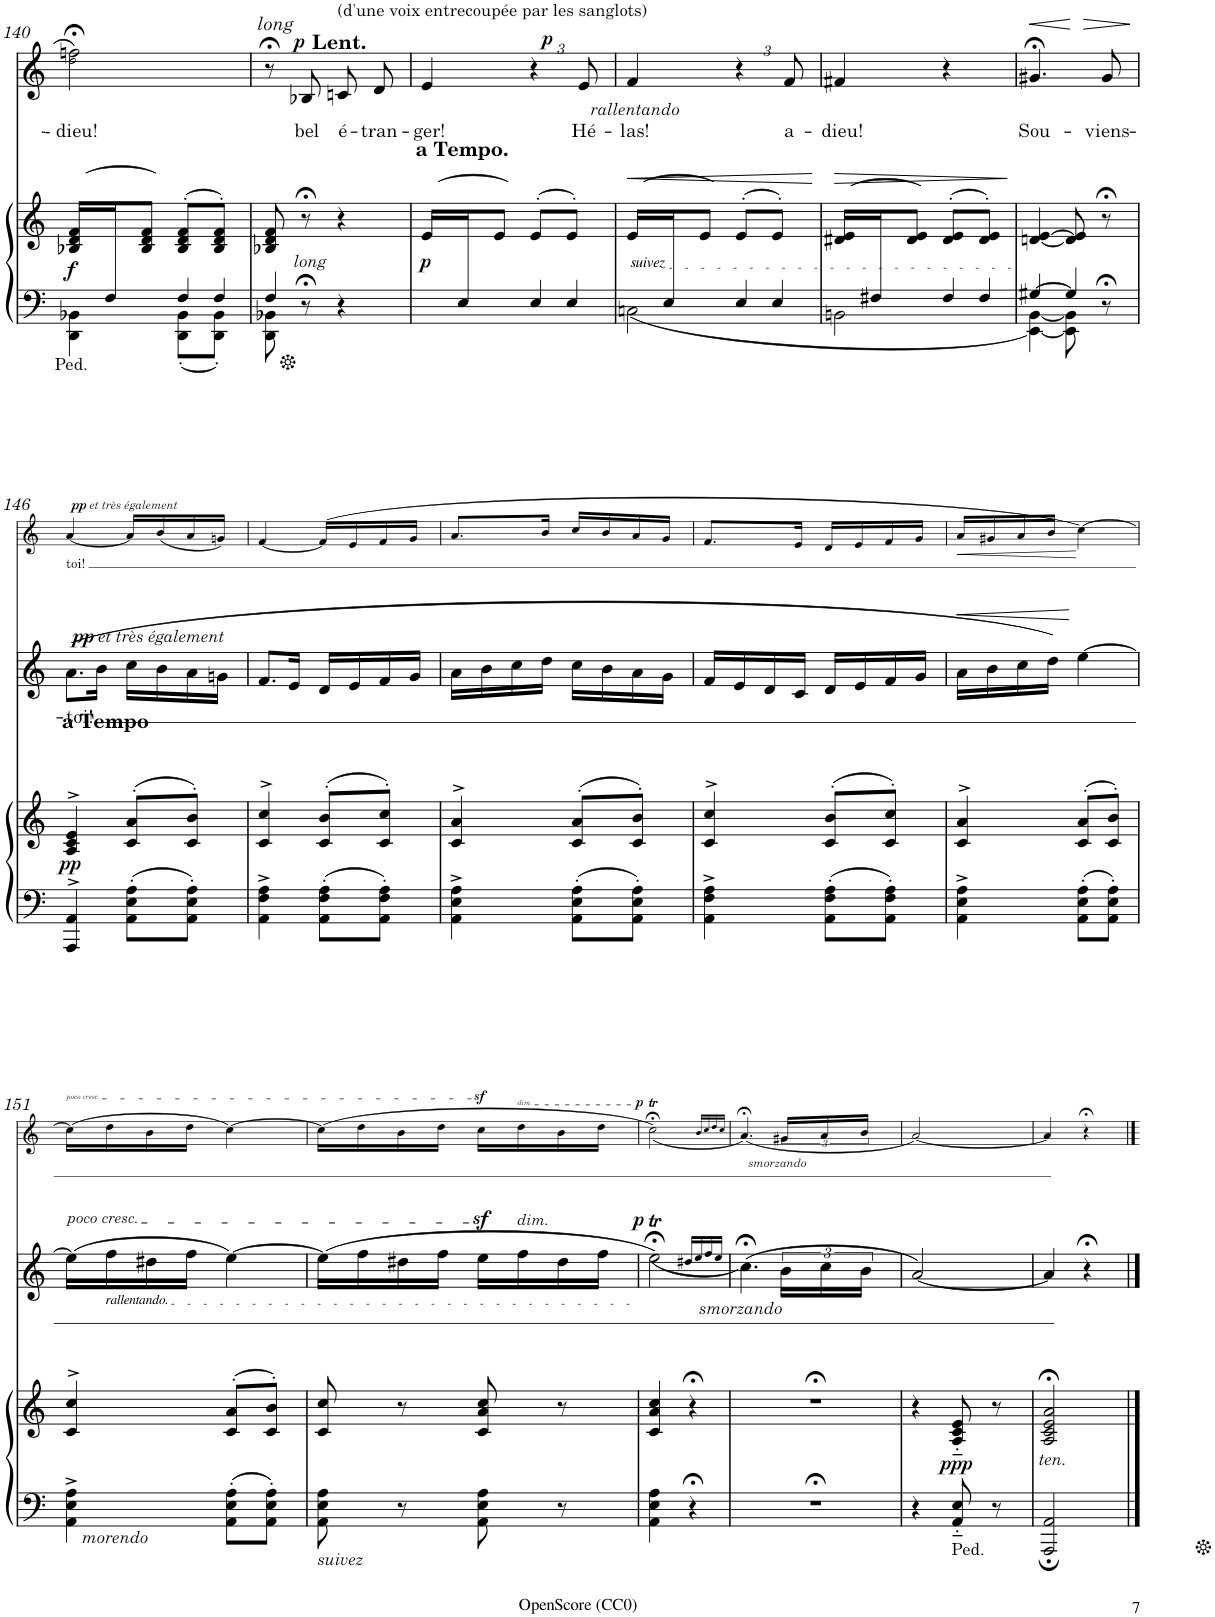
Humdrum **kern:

**kern	**kern	**dynam	**kern	**text	**dynam	**kern	**text	**dynam
*part3	*part3	*part3	*part2	*part2	*part2	*part1	*part1	*part1
*staff4	*staff3	*staff3/4	*staff2	*staff2	*staff2	*staff1	*staff1	*staff1
*I"Piano	*	*	*I"Chant Voice	*	*	*I"Voice	*	*
*I'Pno	*	*	*	*	*	*	*	*
!!LO:PB:g=z
*clefF4	*clefG2	*	*clefG2	*	*	*clefG2	*	*
*k[]	*k[]	*	*k[]	*	*	*k[]	*	*
*M2/4	*M2/4	*	*M2/4	*	*	*M2/4	*	*
=140	=140	=140	=140	=140	=140	=140	=140	=140
*^	*	*	*	*	*	*	*	*
*	*^	*	*	*	*	*	*	*	*
!	!	!	!	!LO:DY:b	!	!LO:LY:b	!	!	!	!
16ryy	4ryy	4DD\ 4BB-X\	(>16B-X/ 16d/ 16f/LL	f	2dd\;< 2ffn\;<	-- dieu!	.	2r	.	.
16F/J	.	.	16ryy	.	.	.	.	.	.	.
4.ryy	.	.	8B-/ 8d/ 8f/J)	.	.	.	.	.	.	.
.	8F/L	8DD\' 8BB-\'L	(>8B-/'> 8d/'> 8f/'>L	.	.	.	.	.	.	.
.	8F/J	8DD\' 8BB-\'J	8B-/'> 8d/'> 8f/'>J)	.	.	.	.	.	.	.
=141	=141	=141	=141	=141	=141	=141	=141	=141	=141	=141
!	!	!	!	!	!LO:TX:a:i:t=long	!	!	!	!	!
*	*v	*v	*	*	*	*	*	*^	*	*
8F/	8DD\ 8BB-X\	8B-X/ 8d/ 8f/	.	8r;<	.	.	2r	8ryy	.	.
!	!	!	!	!	!	!	!	!LO:TX:a:B:t=Lent.	!	!
!LO:TX:a:i:t=long	!	!	!	!	!	!	!	!	!	!
!	!	!	!	!	!LO:LY:b	!LO:DY:a	!	!	!	!
8r;<	4.ryy	8r;<	.	8B-X/	bel	p	.	4.ryy	.	.
!	!	!	!	!LO:TX:a:t=(d'une voix entrecoupée par les sanglots)	!	!	!	!	!	!
!	!	!	!	!	!LO:LY:b	!	!	!	!	!
4r	.	4r	.	8cn/	é-	.	.	.	.	.
!	!	!	!	!	!LO:LY:b	!	!	!	!	!
.	.	.	.	8d/	-tran-	.	.	.	.	.
=142	=142	=142	=142	=142	=142	=142	=142	=142	=142	=142
!	!	!	!	!	!	!	!LO:TX:b:B:t=a Tempo.	!	!	!
!	!	!	!LO:DY:b	!	!LO:LY:b	!	!	!	!	!
*	*	*	*	*	*	*	*v	*v	*	*
16ryy	4ryy	(16e/LL	p	4e/	-ger!	.	2r	.	.
16E/J	.	16ryy	.	.	.	.	.	.	.
4.ryy	.	8e/J)	.	.	.	.	.	.	.
*	*	*	*	*Xbrackettup	*	*	*	*	*
.	8E/L	(>8e'>/L	.	6r	.	.	.	.	.
.	8E/J	8e'>/J)	.	.	.	.	.	.	.
!	!	!	!	!LO:TX:b:i:t=rallentando	!	!	!	!	!
!	!	!	!	!	!LO:LY:b	!LO:DY:a	!	!	!
.	.	.	.	12e/	Hé-	p	.	.	.
=143	=143	=143	=143	=143	=143	=143	=143	=143	=143
*	*^	*	*	*	*	*	*	*	*
!	!	!	!LO:TX:b:t=suivez	!	!	!	!	!	!	!
!	!	!	!	!LO:HP:b	!	!LO:LY:b	!	!	!	!
16ryy	4ryy	2Cn\	(16e/LL	<	4f/	-las!	.	2r	.	.
16E/J	.	.	16ryy	.	.	.	.	.	.	.
4.ryy	.	.	8e/J)	.	.	.	.	.	.	.
.	8E/L	.	(>8e'>/L	.	6r	.	.	.	.	.
.	8E/J	.	8e'>/J)	.	.	.	.	.	.	.
!	!	!	!	!	!	!LO:LY:b	!	!	!	!
.	.	.	.	.	12f/	a-	.	.	.	.
*v	*v	*v	*	*	*	*	*	*	*	*
.	.	[	.	.	.	.	.	.
=144	=144	=144	=144	=144	=144	=144	=144	=144
*^	*	*	*	*	*	*	*	*
*	*^	*	*	*	*	*	*	*	*
!	!	!	!	!LO:HP:b	!	!LO:LY:b	!	!	!	!
16ryy	4ryy	2BBn\	(16d#X/ 16e/LL	>	4f#X/	-dieu!	.	2r	.	.
16F#X/J	.	.	16ryy	.	.	.	.	.	.	.
4.ryy	.	.	8d#/ 8e/J)	.	.	.	.	.	.	.
.	8F#/L	.	(>8d#/'> 8e/'>L	.	4r	.	.	.	.	.
.	8F#/J	.	8d#/'> 8e/'>J)	.	.	.	.	.	.	.
*v	*v	*v	*	*	*	*	*	*	*	*
.	.	]	.	.	.	.	.	.
=145	=145	=145	=145	=145	=145	=145	=145	=145
*^	*	*	*	*	*	*	*	*
!	!	!	!	!	!LO:LY:b	!LO:HP:b	!	!	!
[4G#X/	[4EE\ [4BB\	[4dn/ [4e/	.	4.g#X;</	Sou-	<	2r	.	.
8G#/]	8EE\] 8BB\]	8d/] 8e/]	.	.	.	.	.	.	.
!	!	!	!	!	!LO:LY:b	!LO:HP:n=1:b	!	!	!
8r;<	8ryy	8r;<	.	8g#/	-viens-	[ >	.	.	.
*v	*v	*	*	*	*	*	*	*	*
.	.	.	.	.	]	.	.	.
!!LO:LB:g=z
=146	=146	=146	=146	=146	=146	=146	=146	=146
!	!	!	!	!	!	!LO:TX:b:B:t=a Tempo	!	!
!	!	!LO:DY:b	!	!LO:LY:b	!LO:DY:a	!	!LO:LY:b	!
!	!	!	!	!	!LO:DY:n=1:a	!	!	!LO:DY:a
!	!	!	!	!	!	!	!	!LO:DY:n=1:a
4AAA/^> 4AA/^>	4A/^> 4c/^> 4e/^>	pp	(8.a\L	-toi!	pp other-dynamics	[4a/	toi!	pp other-dynamics
.	.	.	16b\Jk	.	.	.	.	.
8AA\' 8E\' 8A\'L	(>8c/'> 8a/'>L	.	16cc\LL	.	.	16a/LL]	.	.
.	.	.	16b\	.	.	(16b/	.	.
8AA\' 8E\' 8A\'J	8c/'> 8b/'>J)	.	16a\	.	.	16a/	.	.
.	.	.	16gn\JJ	.	.	16gn/JJ)	.	.
=147	=147	=147	=147	=147	=147	=147	=147	=147
4AA\^ 4F\^ 4A\^	4c/^> 4cc/^>	.	8.f/L	.	.	[4f/	.	.
.	.	.	16e/Jk	.	.	.	.	.
8AA\' 8F\' 8A\'L	(>8c/'> 8b/'>L	.	16d/LL	.	.	(16f/LL]	.	.
.	.	.	16e/	.	.	16e/	.	.
8AA\' 8F\' 8A\'J	8c/'> 8cc/'>J)	.	16f/	.	.	16f/	.	.
.	.	.	16g/JJ	.	.	16g/JJ	.	.
=148	=148	=148	=148	=148	=148	=148	=148	=148
4AA\^ 4E\^ 4A\^	4c/^> 4a/^>	.	16a\LL	.	.	8.a/L	.	.
.	.	.	16b\	.	.	.	.	.
.	.	.	16cc\	.	.	.	.	.
.	.	.	16dd\JJ	.	.	16b/Jk	.	.
8AA\' 8E\' 8A\'L	(>8c/'> 8a/'>L	.	16cc\LL	.	.	16cc/LL	.	.
.	.	.	16b\	.	.	16b/	.	.
8AA\' 8E\' 8A\'J	8c/'> 8b/'>J)	.	16a\	.	.	16a/	.	.
.	.	.	16g\JJ	.	.	16g/JJ	.	.
=149	=149	=149	=149	=149	=149	=149	=149	=149
4AA\^ 4F\^ 4A\^	4c/^> 4cc/^>	.	16f/LL	.	.	8.f/L	.	.
.	.	.	16e/	.	.	.	.	.
.	.	.	16d/	.	.	.	.	.
.	.	.	16c/JJ	.	.	16e/Jk	.	.
8AA\' 8F\' 8A\'L	(>8c/'> 8b/'>L	.	16d/LL	.	.	16d/LL	.	.
.	.	.	16e/	.	.	16e/	.	.
8AA\' 8F\' 8A\'J	8c/'> 8cc/'>J)	.	16f/	.	.	16f/	.	.
.	.	.	16g/JJ	.	.	16g/JJ	.	.
=150	=150	=150	=150	=150	=150	=150	=150	=150
!	!	!	!	!	!LO:HP:b	!	!	!LO:HP:b
4AA\^ 4E\^ 4A\^	4c/^> 4a/^>	.	16a\LL	.	<	16a/LL	.	<
.	.	.	16b\	.	.	16g#X/	.	.
.	.	.	16cc\	.	.	16a/	.	.
.	.	.	16dd\JJ)	.	.	16b/JJ	.	.
8AA\' 8E\' 8A\'L	(>8c/'> 8a/'>L	.	[4ee\	.	[	[4cc\)	.	[
8AA\' 8E\' 8A\'J	8c/'> 8b/'>J)	.	.	.	.	.	.	.
!!LO:LB:g=z
=151	=151	=151	=151	=151	=151	=151	=151	=151
!	!	!	!	!	!	!LO:TX:a:i:t=poco cresc.	!	!
!	!	!	!LO:TX:a:i:t=poco cresc.	!	!	!	!	!
!LO:TX:b:i:t=morendo	!	!	!	!	!	!	!	!
4AA\^ 4E\^ 4A\^	4c/^> 4cc/^>	.	(16ee\LL]	.	.	(16cc\LL]	.	.
!	!	!	!LO:TX:b:t=rallentando.	!	!	!	!	!
.	.	.	16ff\	.	.	16dd\	.	.
.	.	.	16dd#X\	.	.	16b\	.	.
.	.	.	16ff\JJ	.	.	16dd\JJ	.	.
8AA\' 8E\' 8A\'L	(>8c/'> 8a/'>L	.	[4ee\)	.	.	[4cc\)	.	.
8AA\' 8E\' 8A\'J	8c/'> 8b/'>J)	.	.	.	.	.	.	.
=152	=152	=152	=152	=152	=152	=152	=152	=152
!LO:TX:b:i:t=suivez	!	!	!	!	!	!	!	!
8AA\ 8E\ 8A\	8c/ 8cc/	.	(16ee\LL]	.	.	(16cc\LL]	.	.
.	.	.	16ff\	.	.	16dd\	.	.
8r	8r	.	16dd#X\	.	.	16b\	.	.
.	.	.	16ff\JJ	.	.	16dd\JJ	.	.
8AA\ 8E\ 8A\	8c/ 8a/ 8cc/	.	16eez>\LL	.	.	16ccz>\LL	.	.
!	!	!	!	!	!	!LO:TX:a:i:t=dim.	!	!
!	!	!	!LO:TX:a:i:t=dim.	!	!	!	!	!
.	.	.	16ff\	.	.	16dd\	.	.
8r	8r	.	16dd#\	.	.	16b\	.	.
.	.	.	16ff\JJ	.	.	16dd\JJ	.	.
=153	=153	=153	=153	=153	=153	=153	=153	=153
!	!	!	!	!	!	!LO:TX:b:i:t=smorzando	!	!
!	!	!	!	!	!LO:DY:a	!	!	!LO:DY:a
4AA\ 4E\ 4A\	4c/ 4a/ 4cc/	.	(<2ee;<t\)	.	p	(<2cc;<T\)	.	p
4r;<	4r;<	.	.	.	.	.	.	.
.	.	.	16qdd#X/LL	.	.	16qb/LL	.	.
.	.	.	16qee/	.	.	16qcc/	.	.
.	.	.	16qff/	.	.	16qdd/	.	.
.	.	.	16qee/JJ	.	.	16qcc/JJ	.	.
=154	=154	=154	=154	=154	=154	=154	=154	=154
!	!	!	!LO:TX:b:i:t=smorzando	!	!	!	!	!
2r;<	2r;<	.	(4.cc;<\)	.	.	(4.a;</)	.	.
*	*	*	*brackettup	*	*	*	*	*
.	.	.	24b\LL	.	.	24g#X/LL	.	.
.	.	.	24cc\	.	.	24a/	.	.
.	.	.	24b\JJ	.	.	24b/JJ	.	.
=155	=155	=155	=155	=155	=155	=155	=155	=155
4r	4r	.	[2a/)	.	.	[2a/)	.	.
!	!	!LO:DY:b	!	!	!	!	!	!
8AA/'~ 8E/'~	8A/'~ 8c/'~ 8e/'~	ppp	.	.	.	.	.	.
8r	8r	.	.	.	.	.	.	.
=156	=156	=156	=156	=156	=156	=156	=156	=156
!	!LO:TX:b:i:t=ten.	!	!	!	!	!	!	!
2AAA/; 2AA/;	2A/;< 2c/;< 2e/;< 2a/;<	.	4a/]	.	.	4a/]	.	.
.	.	.	4r;<	.	.	4r;<	.	.
==	==	==	==	==	==	==	==	==
*-	*-	*-	*-	*-	*-	*-	*-	*-
